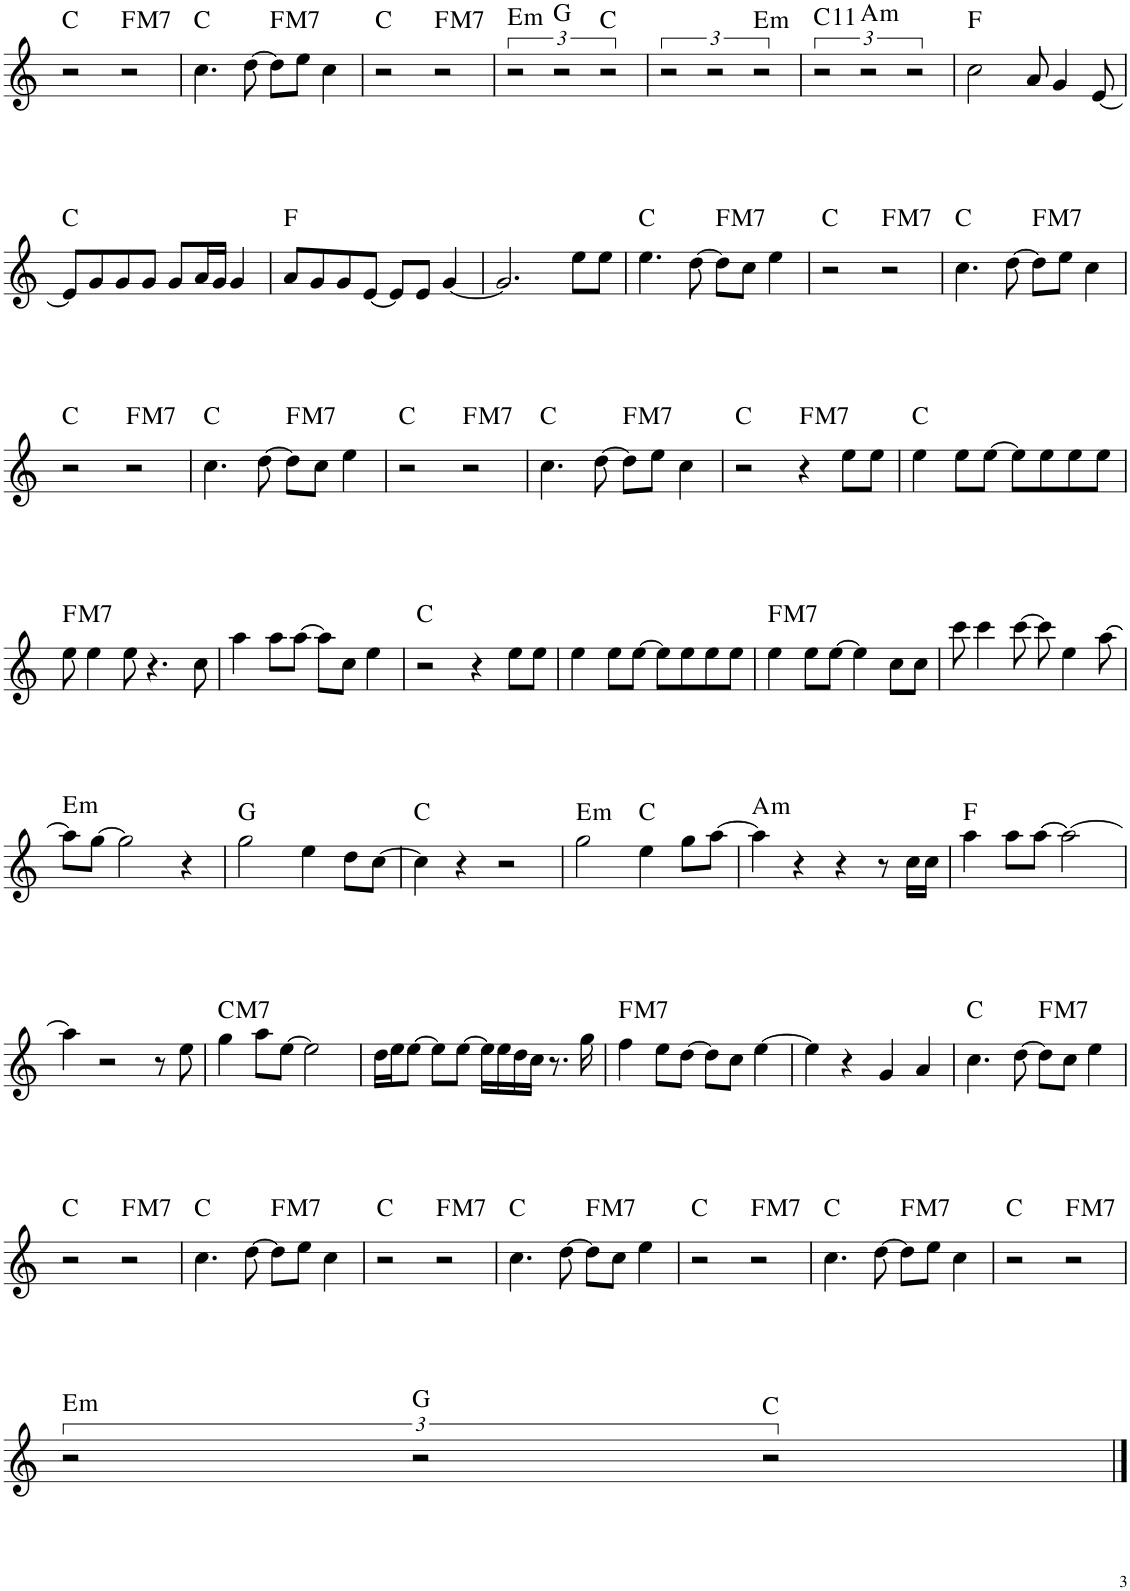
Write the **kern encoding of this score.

**kern	**harte
*part1	*part1
*staff1	*
*I"Piano	*
*I'Pno.	*
!!LO:PB:g=z
*clefG2	*
*k[]	*
*M4/4	*
=94	=94
2r	C:maj
!	!LO:H:kt=M7
2r	F:maj7
=95	=95
4.cc\	C:maj
[8dd\	.
!	!LO:H:kt=M7
8dd\L]	F:maj7
8ee\J	.
4cc\	.
=96	=96
2r	C:maj
!	!LO:H:kt=M7
2r	F:maj7
=97	=97
!	!LO:H:kt=m
3r	E:min
3r	G:maj
3r	C:maj
=98	=98
3r	.
3r	.
!	!LO:H:kt=m
3r	E:min
=99	=99
!	!LO:H:kt=11
3r	C:9(11)
!	!LO:H:kt=m
3r	A:min
3r	.
=100	=100
2cc\	F:maj
8a/	.
4g/	.
[8e/	.
!!LO:LB:g=z
=101	=101
8e/L]	C:maj
8g/	.
8g/	.
8g/J	.
8g/L	.
16a/L	.
16g/JJ	.
4g/	.
=102	=102
8a/L	F:maj
8g/	.
8g/	.
[8e/J	.
8e/L]	.
8e/J	.
[4g/	.
=103	=103
2.g/]	.
8ee\L	.
8ee\J	.
=104	=104
4.ee\	C:maj
[8dd\	.
!	!LO:H:kt=M7
8dd\L]	F:maj7
8cc\J	.
4ee\	.
=105	=105
2r	C:maj
!	!LO:H:kt=M7
2r	F:maj7
=106	=106
4.cc\	C:maj
[8dd\	.
!	!LO:H:kt=M7
8dd\L]	F:maj7
8ee\J	.
4cc\	.
!!LO:LB:g=z
=107	=107
2r	C:maj
!	!LO:H:kt=M7
2r	F:maj7
=108	=108
4.cc\	C:maj
[8dd\	.
!	!LO:H:kt=M7
8dd\L]	F:maj7
8cc\J	.
4ee\	.
=109	=109
2r	C:maj
!	!LO:H:kt=M7
2r	F:maj7
=110	=110
4.cc\	C:maj
[8dd\	.
!	!LO:H:kt=M7
8dd\L]	F:maj7
8ee\J	.
4cc\	.
=111	=111
2r	C:maj
!	!LO:H:kt=M7
4r	F:maj7
8ee\L	.
8ee\J	.
=112	=112
4ee\	C:maj
8ee\L	.
[8ee\J	.
8ee\L]	.
8ee\	.
8ee\	.
8ee\J	.
!!LO:LB:g=z
=113	=113
!	!LO:H:kt=M7
8ee\	F:maj7
4ee\	.
8ee\	.
4.r	.
8cc\	.
=114	=114
4aa\	.
8aa\L	.
[8aa\J	.
8aa\L]	.
8cc\J	.
4ee\	.
=115	=115
2r	C:maj
4r	.
8ee\L	.
8ee\J	.
=116	=116
4ee\	.
8ee\L	.
[8ee\J	.
8ee\L]	.
8ee\	.
8ee\	.
8ee\J	.
=117	=117
!	!LO:H:kt=M7
4ee\	F:maj7
8ee\L	.
[8ee\J	.
4ee\]	.
8cc\L	.
8cc\J	.
=118	=118
8ccc\	.
4ccc\	.
[8ccc\	.
8ccc\]	.
4ee\	.
[8aa\	.
!!LO:LB:g=z
=119	=119
!	!LO:H:kt=m
8aa\L]	E:min
[8gg\J	.
2gg\]	.
4r	.
=120	=120
2gg\	G:maj
4ee\	.
8dd\L	.
[8cc\J	.
=121	=121
4cc\]	C:maj
4r	.
2r	.
=122	=122
!	!LO:H:kt=m
2gg\	E:min
4ee\	C:maj
8gg\L	.
[8aa\J	.
=123	=123
!	!LO:H:kt=m
4aa\]	A:min
4r	.
4r	.
8r	.
16cc\LL	.
16cc\JJ	.
=124	=124
4aa\	F:maj
8aa\L	.
[8aa\J	.
2aa\_	.
!!LO:LB:g=z
=125	=125
4aa\]	.
2r	.
8r	.
8ee\	.
=126	=126
!	!LO:H:kt=M7
4gg\	C:maj7
8aa\L	.
[8ee\J	.
2ee\]	.
=127	=127
16dd\LL	.
16ee\J	.
[8ee\J	.
8ee\L]	.
[8ee\J	.
16ee\LL]	.
16ee\	.
16dd\	.
16cc\JJ	.
8.r	.
16gg\	.
=128	=128
!	!LO:H:kt=M7
4ff\	F:maj7
8ee\L	.
[8dd\J	.
8dd\L]	.
8cc\J	.
[4ee\	.
=129	=129
4ee\]	.
4r	.
4g/	.
4a/	.
=130	=130
4.cc\	C:maj
[8dd\	.
!	!LO:H:kt=M7
8dd\L]	F:maj7
8cc\J	.
4ee\	.
!!LO:LB:g=z
=131	=131
2r	C:maj
!	!LO:H:kt=M7
2r	F:maj7
=132	=132
4.cc\	C:maj
[8dd\	.
!	!LO:H:kt=M7
8dd\L]	F:maj7
8ee\J	.
4cc\	.
=133	=133
2r	C:maj
!	!LO:H:kt=M7
2r	F:maj7
=134	=134
4.cc\	C:maj
[8dd\	.
!	!LO:H:kt=M7
8dd\L]	F:maj7
8cc\J	.
4ee\	.
=135	=135
2r	C:maj
!	!LO:H:kt=M7
2r	F:maj7
=136	=136
4.cc\	C:maj
[8dd\	.
!	!LO:H:kt=M7
8dd\L]	F:maj7
8ee\J	.
4cc\	.
=137	=137
2r	C:maj
!	!LO:H:kt=M7
2r	F:maj7
!!LO:LB:g=z
=138	=138
!	!LO:H:kt=m
3r	E:min
3r	G:maj
3r	C:maj
==	==
*-	*-
